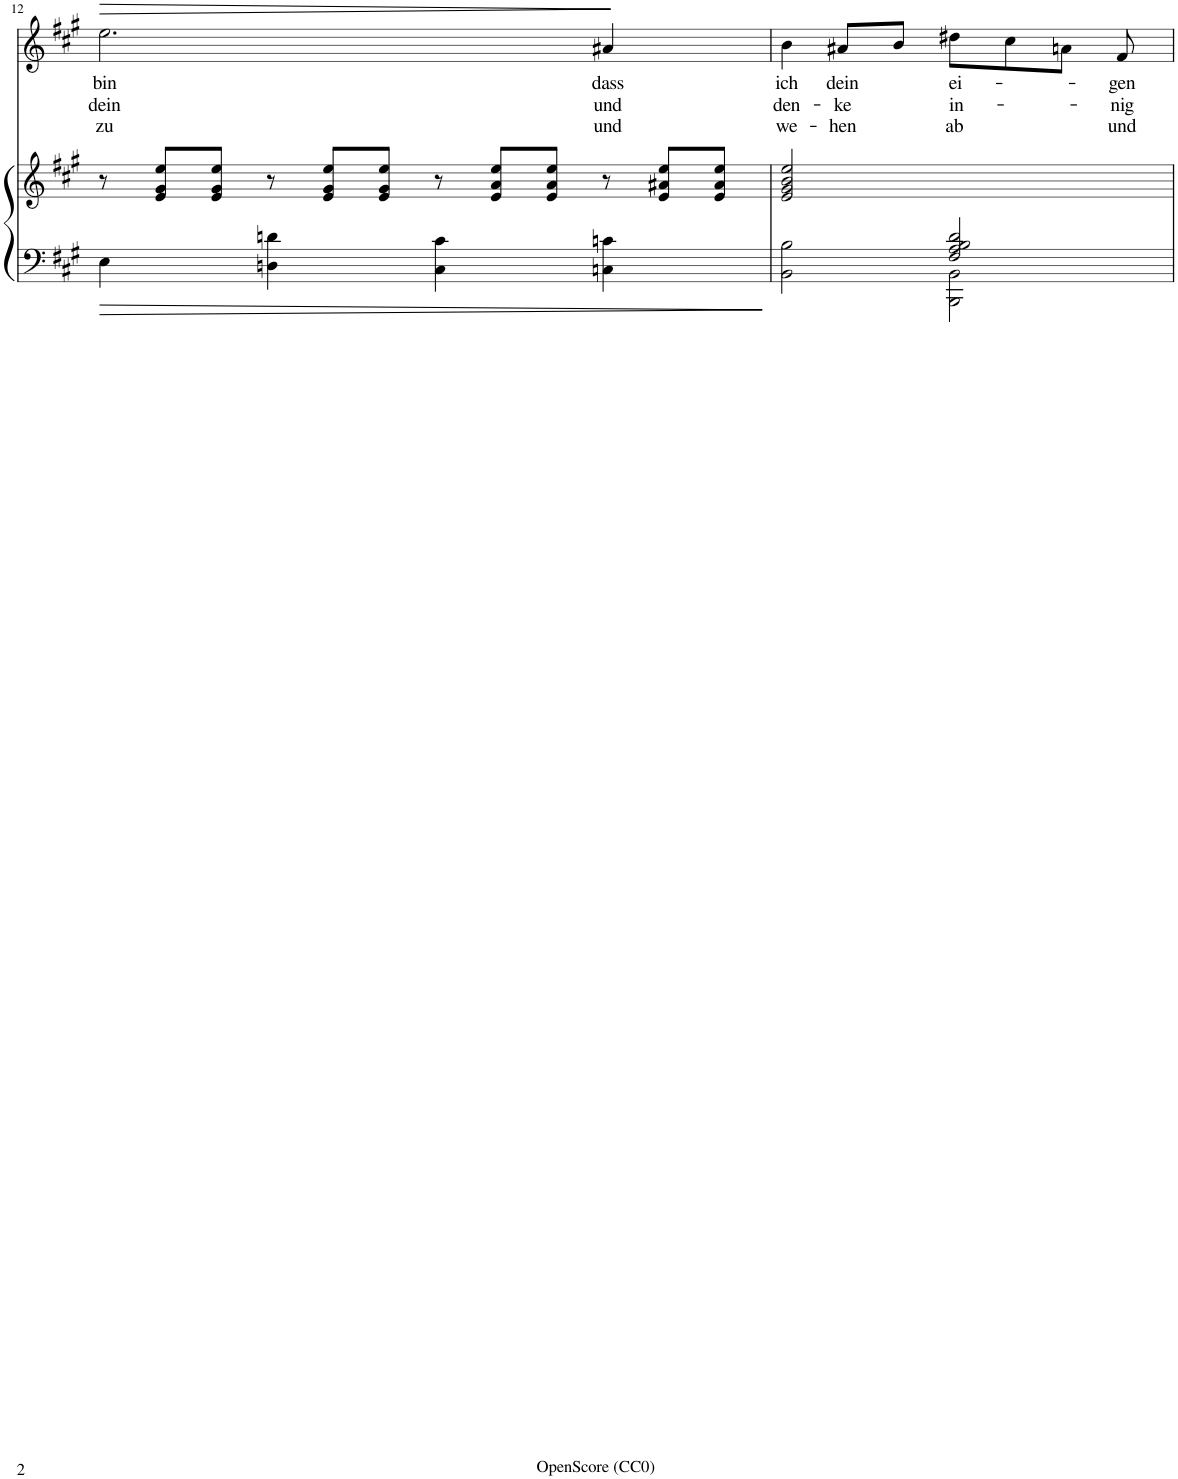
**kern	**kern	**kern	**text	**text	**text	**dynam
*part2	*part2	*part1	*part1	*part1	*part1	*part1
*staff3	*staff2	*staff1	*staff1	*staff1	*staff1	*staff1
*I"Pianoforte	*	*I"Singstimme Voice	*	*	*	*
*I'Pno	*	*	*	*	*	*
!!LO:PB:g=z
*clefF4	*clefG2	*clefG2	*	*	*	*
*k[f#c#g#]	*k[f#c#g#]	*k[f#c#g#]	*	*	*	*
*M4/4	*M4/4	*M4/4	*	*	*	*
*met(c)	*met(c)	*met(c)	*	*	*	*
=12	=12	=12	=12	=12	=12	=12
!	!	!	!LO:LY:b	!LO:LY:b	!LO:LY:b	!LO:HP:b
4E\	12r	2.ee\	bin	dein	zu	>
.	12e/ 12g#/ 12ee/L	.	.	.	.	.
.	12e/ 12g#/ 12ee/J	.	.	.	.	.
4Dn\ 4dn\	12r	.	.	.	.	.
.	12e/ 12g#/ 12ee/L	.	.	.	.	.
.	12e/ 12g#/ 12ee/J	.	.	.	.	.
4C#\ 4c#\	12r	.	.	.	.	.
.	12e/ 12a/ 12ee/L	.	.	.	.	.
.	12e/ 12a/ 12ee/J	.	.	.	.	.
!	!	!	!LO:LY:b	!LO:LY:b	!LO:LY:b	!
4Cn\ 4cn\	12r	4a#X/	dass	und	und	]
.	12e/ 12a#X/ 12ee/L	.	.	.	.	.
.	12e/ 12a#/ 12ee/J	.	.	.	.	.
=13	=13	=13	=13	=13	=13	=13
*^	*	*	*	*	*	*
!	!	!	!	!LO:LY:b	!LO:LY:b	!LO:LY:b	!
2ryy	2BB\ 2B\	2e/ 2g#/ 2b/ 2ee/	4b\	ich	den-	we-	.
!	!	!	!	!LO:LY:b	!LO:LY:b	!LO:LY:b	!
.	.	.	8a#X/L	dein	-ke	-hen	.
.	.	.	8b/J	.	.	.	.
!	!	!	!	!LO:LY:b	!LO:LY:b	!LO:LY:b	!
2F#/ 2A/ 2B/ 2d/	2BBB\ 2BB\	2ryy	8dd#X\L	ei-	in-	ab	.
.	.	.	8cc#\	.	.	.	.
.	.	.	8an\J	.	.	.	.
!	!	!	!	!LO:LY:b	!LO:LY:b	!LO:LY:b	!
.	.	.	8f#/	-gen	-nig	und	.
*v	*v	*	*	*	*	*	*
=	=	=	=	=	=	=
*-	*-	*-	*-	*-	*-	*-
